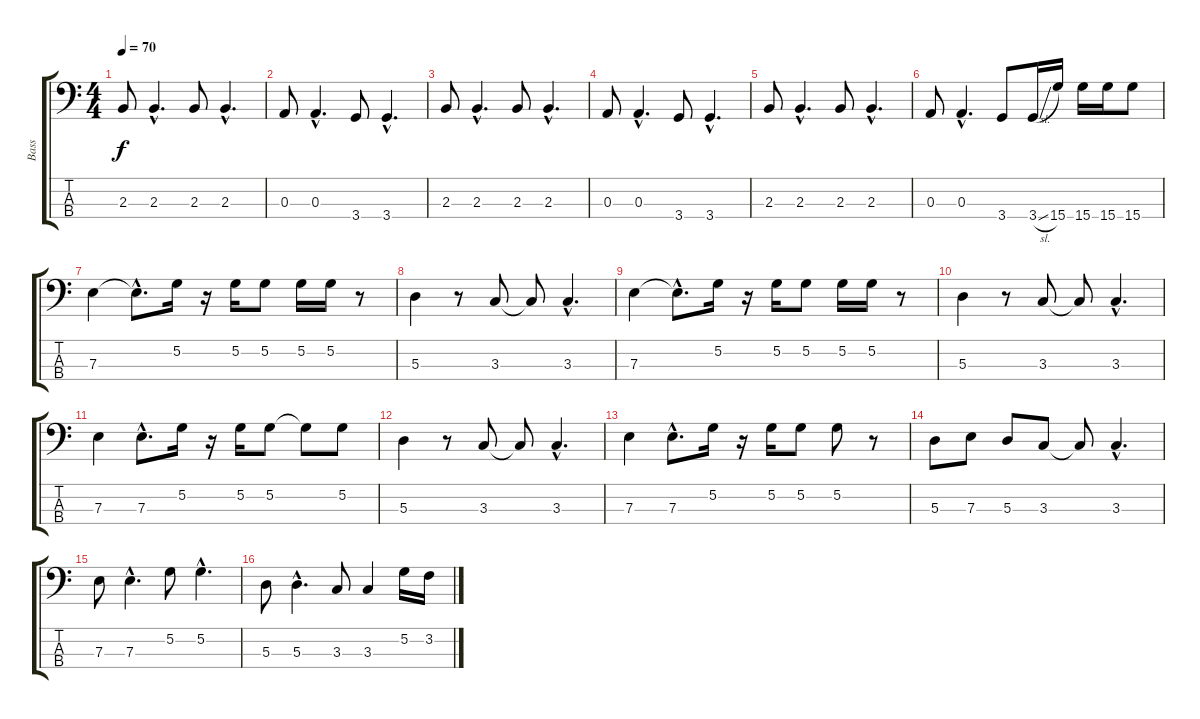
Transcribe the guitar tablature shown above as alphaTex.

\track ("Bass" "Bass") {instrument electricbassfinger}
\staff {score tabs}
\tuning (G2 D2 A1 E1) {hide}
\ts (4 4)
\tempo 70
\clef f4
\ks c
2.3.8{dy f} 2.3{hac}.4{d} 2.3.8 2.3{hac}.4{d} |
0.3.8 0.3{hac}.4{d} 3.4.8 3.4{hac}.4{d} |
2.3.8 2.3{hac}.4{d} 2.3.8 2.3{hac}.4{d} |
0.3.8 0.3{hac}.4{d} 3.4.8 3.4{hac}.4{d} |
2.3.8 2.3{hac}.4{d} 2.3.8 2.3{hac}.4{d} |
0.3.8 0.3{hac}.4{d} 3.4.8 3.4{sl}.16 15.4.16 15.4.16 15.4.16 15.4.8 |
7.3.4 7.3{hac t}.8{d} 5.2.16 r.16 5.2.16 5.2.8 5.2.16 5.2.16 r.8 |
5.3.4 r.8 3.3.8 3.3{t}.8 3.3{hac}.4{d} |
7.3.4 7.3{hac t}.8{d} 5.2.16 r.16 5.2.16 5.2.8 5.2.16 5.2.16 r.8 |
5.3.4 r.8 3.3.8 3.3{t}.8 3.3{hac}.4{d} |
7.3.4 7.3{hac}.8{d} 5.2.16 r.16 5.2.16 5.2.8 5.2{t}.8 5.2.8 |
5.3.4 r.8 3.3.8 3.3{t}.8 3.3{hac}.4{d} |
7.3.4 7.3{hac}.8{d} 5.2.16 r.16 5.2.16 5.2.8 5.2.8 r.8 |
5.3.8 7.3.8 5.3.8 3.3.8 3.3{t}.8 3.3{hac}.4{d} |
7.3.8 7.3{hac}.4{d} 5.2.8 5.2{hac}.4{d} |
5.3.8 5.3{hac}.4{d} 3.3.8 3.3.4 5.2.16 3.2.16
